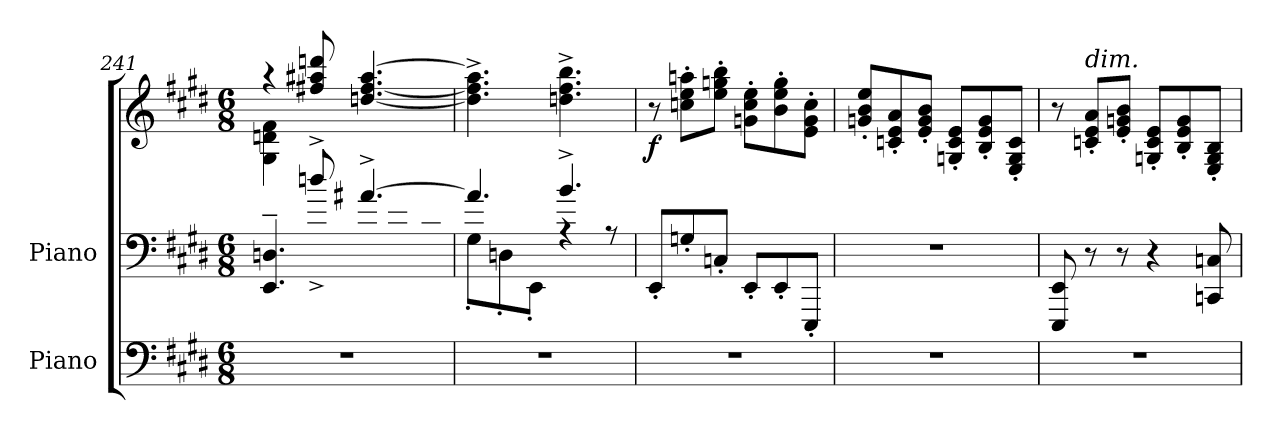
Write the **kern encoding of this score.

**kern	**kern	**kern	**dynam
*part2	*part1	*part1	*part1
*staff3	*staff2	*staff1	*staff1/2
*I"Piano	*I"Piano	*	*
*I'Pno	*I'Pno	*	*
*clefF4	*clefF4	*clefG2	*
*k[f#c#g#d#]	*k[f#c#g#d#]	*k[f#c#g#d#]	*
*M6/8	*M6/8	*M6/8	*
=241	=241	=241	=241
*	*^	*^	*
2.r	4.EE/~ 4.Dn/~	4ryy	4r	4G#\ 4dn\ 4f#\	.
.	.	8ddn^/	8ff#X/^ 8aa#X/^ 8dddn/^	2ryy	.
.	[4.a#X^/	8a#\Lyy	[4.ddn/ [4.ff#/ [4.aa#/	.	.
.	.	8f#'\	.	.	.
.	.	8dn'\J	.	.	.
*	*	*	*v	*v	*
=242	=242	=242	=242	=242
2.r	4.a#/]	8G#'\L	4.dd\]^ 4.ff#\]^ 4.aa#\]^	.
.	.	8Dn'\	.	.
.	.	8EE'\J	.	.
.	4.b^/	4rA	4.ddn\^ 4.ff#\^ 4.bb\^	.
.	.	8rA	.	.
=243	=243	=243	=243	=243
!	!	!	!	!LO:DY:b
*	*v	*v	*	*
2.r	8EE'/L	8r	f
.	8Gn'/	8ccn\' 8ee\' 8aan\'L	.
.	8Cn'/J	8ee\' 8ggn\' 8bb\'J	.
.	8EE'/L	8gn\' 8cc\' 8ee\'L	.
.	8EE'/	8b\' 8ee\' 8gg\'	.
.	8EEE'/J	8e\' 8g\' 8cc\'J	.
!!LO:PB:g=z
=244	=244	=244	=244
2.r	2.r	8gn/' 8b/' 8ee/'L	.
.	.	8cn/' 8e/' 8a/'	.
.	.	8e/' 8g/' 8b/'J	.
.	.	8Gn/' 8c/' 8e/'L	.
.	.	8B/' 8e/' 8g/'	.
.	.	8E/' 8G/' 8c/'J	.
=245	=245	=245	=245
2.r	8EEE/ 8EE/	8r	.
!	!	!LO:TX:a:i:t=dim.	!
.	8r	8cn/' 8e/' 8a/'L	.
.	8r	8e/' 8gn/' 8b/'J	.
.	4r	8Gn/' 8c/' 8e/'L	.
.	.	8B/' 8e/' 8g/'	.
.	8CCn/ 8Cn/	8E/' 8G/' 8B/'J	.
=	=	=	=
*-	*-	*-	*-
